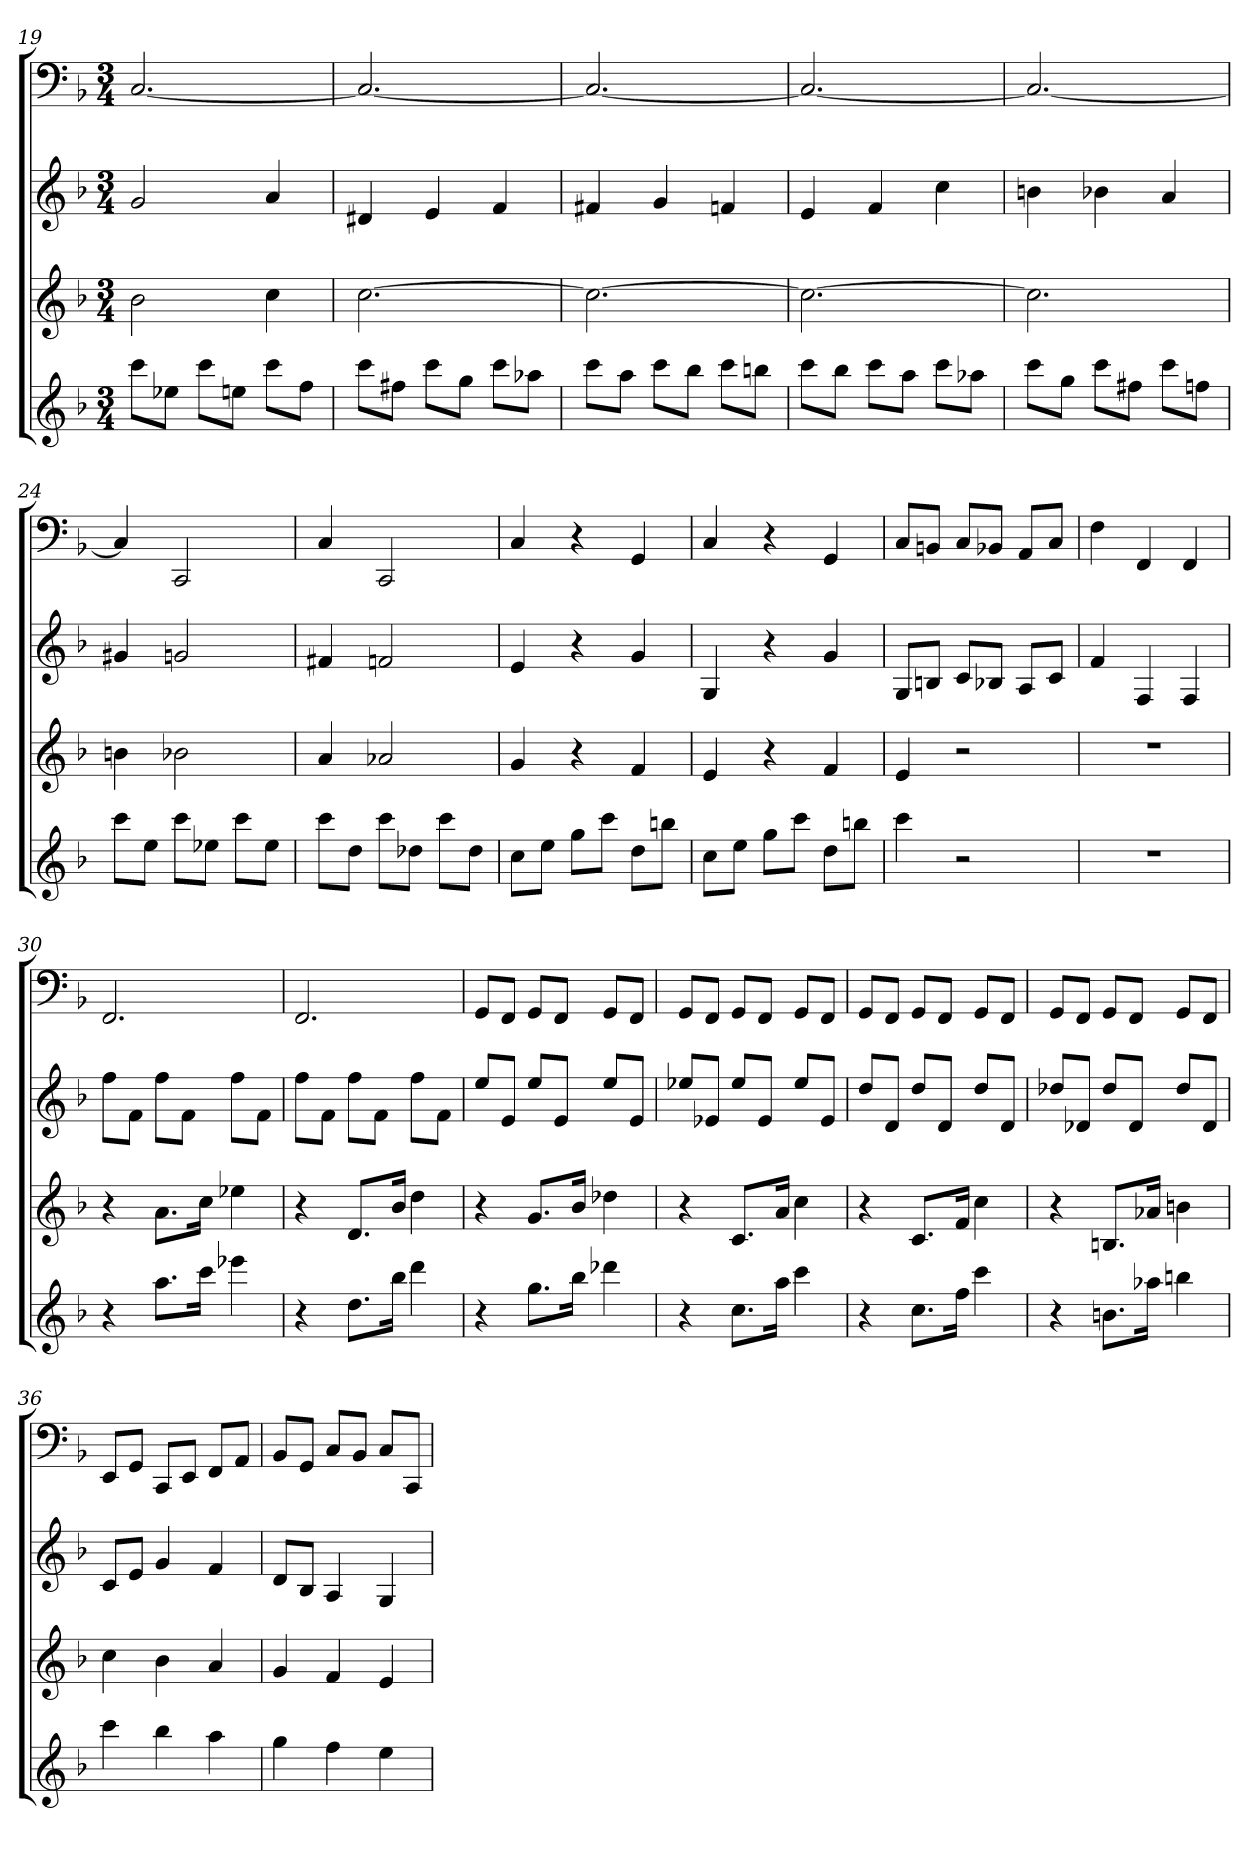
**kern	**kern	**kern	**kern
*part4	*part3	*part2	*part1
*staff4	*staff3	*staff2	*staff1
*k[b-]	*k[b-]	*k[b-]	*k[b-]
*F:	*F:	*F:	*F:
*M3/4	*M3/4	*M3/4	*M3/4
=19	=19	=19	=19
8cccL	2b-	2g	[2.C
8ee-XJ	.	.	.
8cccL	.	.	.
8eenJ	.	.	.
8cccL	4cc	4a	.
8ffJ	.	.	.
=20	=20	=20	=20
8cccL	[2.cc	4d#X	2.C_
8ff#XJ	.	.	.
8cccL	.	4e	.
8ggJ	.	.	.
8cccL	.	4f	.
8aa-XJ	.	.	.
=21	=21	=21	=21
8cccL	2.cc_	4f#X	2.C_
8aaJ	.	.	.
8cccL	.	4g	.
8bb-J	.	.	.
8cccL	.	4fn	.
8bbnJ	.	.	.
=22	=22	=22	=22
8cccL	2.cc_	4e	2.C_
8bb-J	.	.	.
8cccL	.	4f	.
8aaJ	.	.	.
8cccL	.	4cc	.
8aa-XJ	.	.	.
=23	=23	=23	=23
8cccL	2.cc]	4bn	2.C_
8ggJ	.	.	.
8cccL	.	4b-X	.
8ff#XJ	.	.	.
8cccL	.	4a	.
8ffnJ	.	.	.
=24	=24	=24	=24
8cccL	4bn	4g#X	4C]
8eeJ	.	.	.
8cccL	2b-X	2gn	2CC
8ee-XJ	.	.	.
8cccL	.	.	.
8ee-J	.	.	.
=25	=25	=25	=25
8cccL	4a	4f#X	4C
8ddJ	.	.	.
8cccL	2a-X	2fn	2CC
8dd-XJ	.	.	.
8cccL	.	.	.
8dd-J	.	.	.
=26	=26	=26	=26
8ccL	4g	4e	4C
8eeJ	.	.	.
8ggL	4r	4r	4r
8cccJ	.	.	.
8ddL	4f	4g	4GG
8bbnJ	.	.	.
=27	=27	=27	=27
8ccL	4e	4G	4C
8eeJ	.	.	.
8ggL	4r	4r	4r
8cccJ	.	.	.
8ddL	4f	4g	4GG
8bbnJ	.	.	.
=28	=28	=28	=28
4ccc	4e	8GL	8CL
.	.	8BnJ	8BBnJ
2r	2r	8cL	8CL
.	.	8B-XJ	8BB-XJ
.	.	8AL	8AAL
.	.	8cJ	8CJ
=29	=29	=29	=29
2.r	2.r	4f	4F
.	.	4F	4FF
.	.	4F	4FF
=30	=30	=30	=30
4r	4r	8ffL	2.FF
.	.	8fJ	.
8.aaL	8.aL	8ffL	.
.	.	8fJ	.
16cccJk	16ccJk	.	.
4eee-X	4ee-X	8ffL	.
.	.	8fJ	.
=31	=31	=31	=31
4r	4r	8ffL	2.FF
.	.	8fJ	.
8.ddL	8.dL	8ffL	.
.	.	8fJ	.
16bb-Jk	16b-Jk	.	.
4ddd	4dd	8ffL	.
.	.	8fJ	.
=32	=32	=32	=32
4r	4r	8eeL	8GGL
.	.	8eJ	8FFJ
8.ggL	8.gL	8eeL	8GGL
.	.	8eJ	8FFJ
16bb-Jk	16b-Jk	.	.
4ddd-X	4dd-X	8eeL	8GGL
.	.	8eJ	8FFJ
=33	=33	=33	=33
4r	4r	8ee-XL	8GGL
.	.	8e-XJ	8FFJ
8.ccL	8.cL	8ee-L	8GGL
.	.	8e-J	8FFJ
16aaJk	16aJk	.	.
4ccc	4cc	8ee-L	8GGL
.	.	8e-J	8FFJ
=34	=34	=34	=34
4r	4r	8ddL	8GGL
.	.	8dJ	8FFJ
8.ccL	8.cL	8ddL	8GGL
.	.	8dJ	8FFJ
16ffJk	16fJk	.	.
4ccc	4cc	8ddL	8GGL
.	.	8dJ	8FFJ
=35	=35	=35	=35
4r	4r	8dd-XL	8GGL
.	.	8d-XJ	8FFJ
8.bnL	8.BnL	8dd-L	8GGL
.	.	8d-J	8FFJ
16aa-XJk	16a-XJk	.	.
4bbn	4bn	8dd-L	8GGL
.	.	8d-J	8FFJ
=36	=36	=36	=36
4ccc	4cc	8cL	8EEL
.	.	8eJ	8GGJ
4bb-	4b-	4g	8CCL
.	.	.	8EEJ
4aa	4a	4f	8FFL
.	.	.	8AAJ
=37	=37	=37	=37
4gg	4g	8dL	8BB-L
.	.	8B-J	8GGJ
4ff	4f	4A	8CL
.	.	.	8BB-J
4ee	4e	4G	8CL
.	.	.	8CCJ
=	=	=	=
*-	*-	*-	*-
